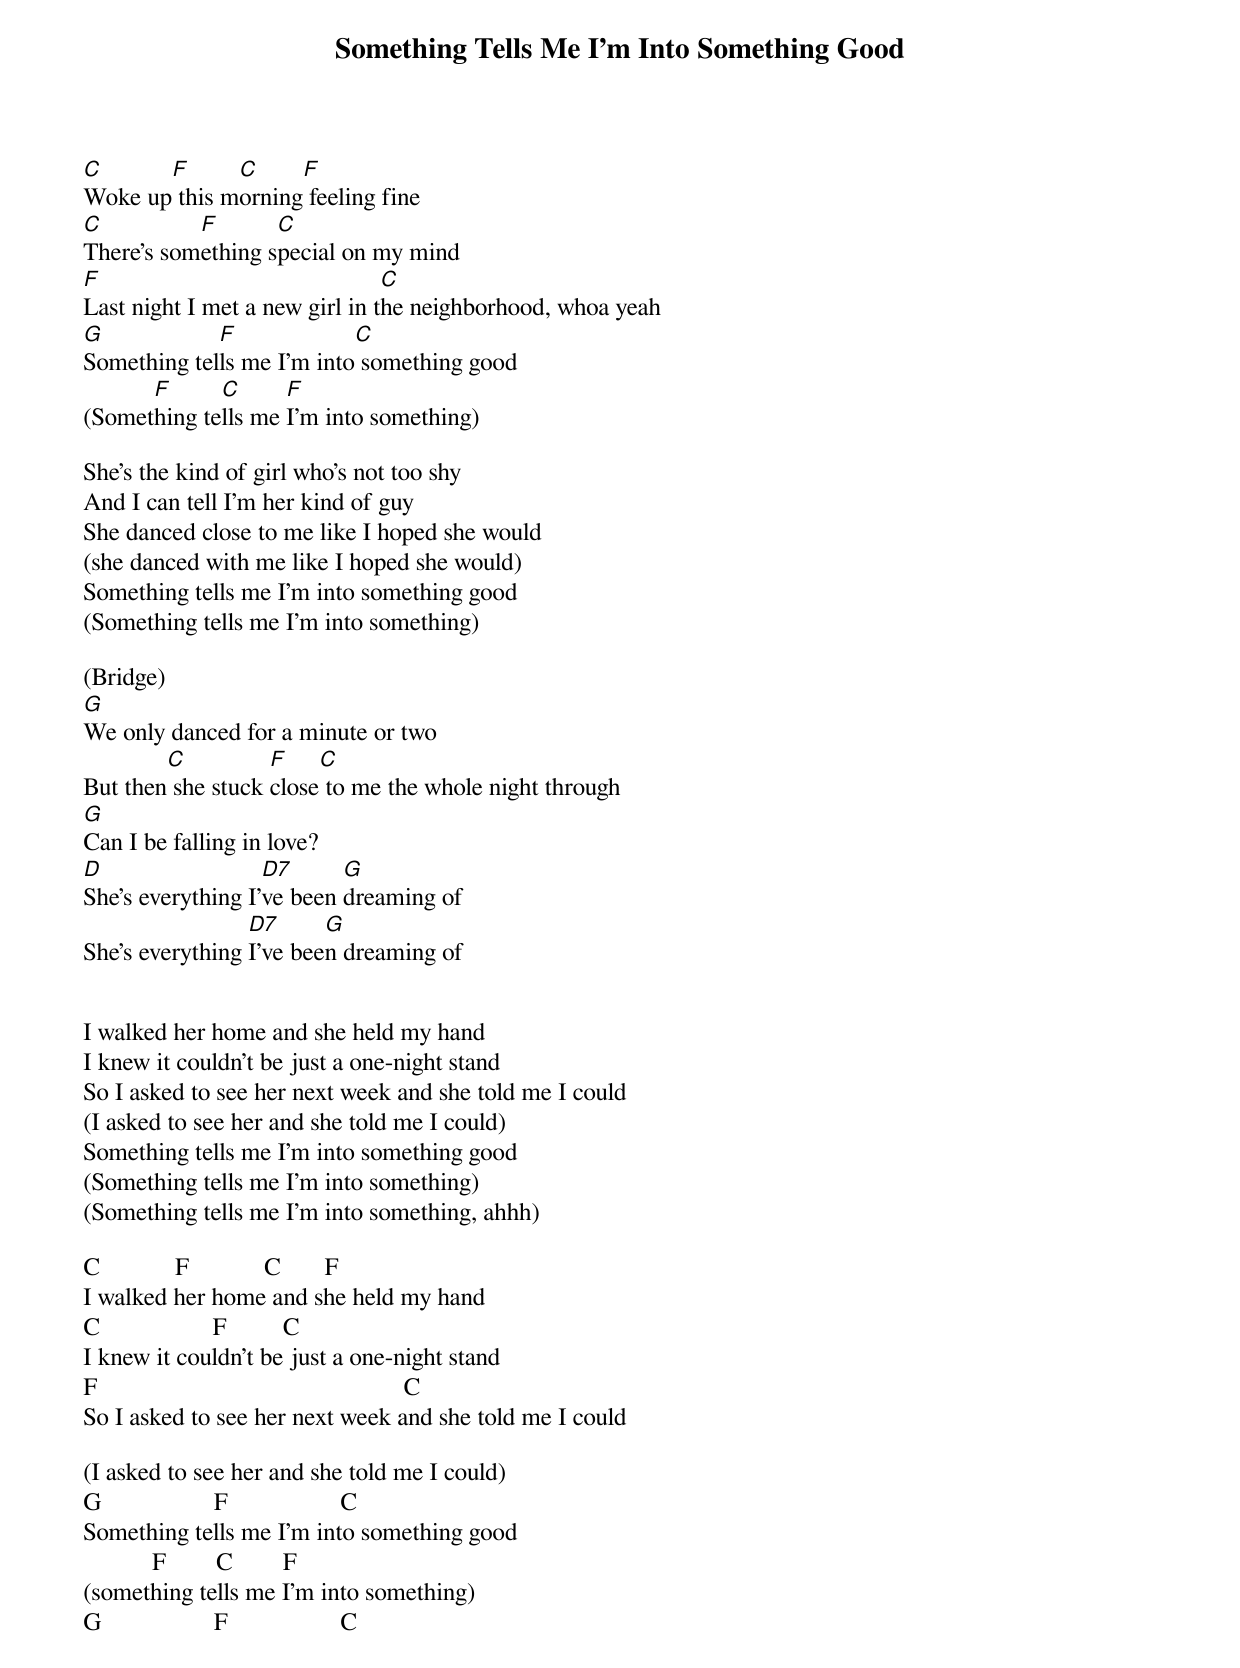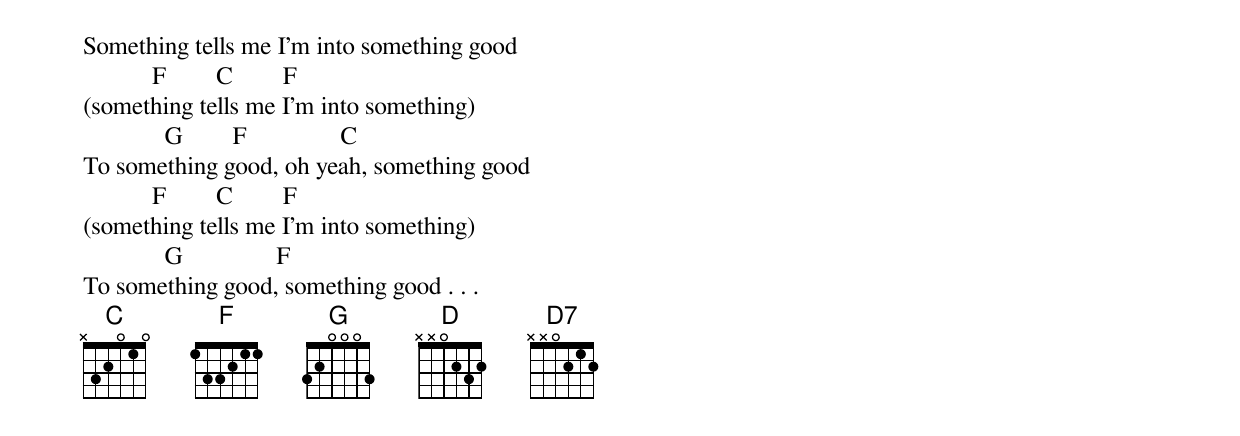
{title:Something Tells Me I’m Into Something Good}

[C]Woke up[F] this m[C]orning[F] feeling fine
[C]There’s som[F]ething s[C]pecial on my mind
[F]Last night I met a new girl in t[C]he neighborhood, whoa yeah
[G]Something tel[F]ls me I'm into[C] something good
(Somet[F]hing te[C]lls me [F]I’m into something)

She's the kind of girl who's not too shy
And I can tell I'm her kind of guy
She danced close to me like I hoped she would
(she danced with me like I hoped she would)
Something tells me I'm into something good
(Something tells me I'm into something)

(Bridge)
[G]We only danced for a minute or two
But then[C] she stuck [F]close[C] to me the whole night through
[G]Can I be falling in love?
[D]She’s everything I’[D7]ve been [G]dreaming of
She's everything [D7]I’ve bee[G]n dreaming of


I walked her home and she held my hand
I knew it couldn't be just a one-night stand
So I asked to see her next week and she told me I could
(I asked to see her and she told me I could)
Something tells me I'm into something good
(Something tells me I'm into something)
(Something tells me I'm into something, ahhh)

C            F            C       F
I walked her home and she held my hand
C                  F         C
I knew it couldn't be just a one-night stand
F                                                 C
So I asked to see her next week and she told me I could

(I asked to see her and she told me I could)
G                  F                  C
Something tells me I'm into something good
           F        C        F
(something tells me I'm into something)
G                  F                  C
Something tells me I'm into something good
           F        C        F
(something tells me I'm into something)
             G        F               C
To something good, oh yeah, something good
           F        C        F
(something tells me I'm into something)
             G               F
To something good, something good . . .
